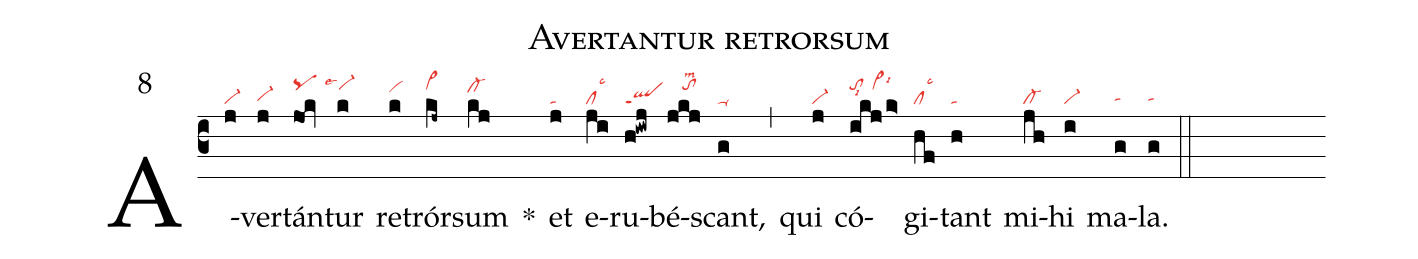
name: Avertantur retrorsum;
mode: 8;
nabc-lines: 1;
%%
(c3)
A(j|vi-)ver(j|vi-hg)tán(jOk|pqhk)tur(k|```vi-hklse4) re(k|vihj)trór(kj~|vi>hk)sum(kj|cl-hj) *()
et(j|ta) e(ji|cllsc3)ru(h!iwj|qlppt1)bé(jkj|////tohklsm2)scant,(g|ta-) (,)
qui(j|vi-) có(ikj/k>|tohklsi8//vi>hklsi6)gi(hf|cllsc3)tant(h|ta) mi(jh|cl-)hi(i|vi-) ma(g|tahg)la.(g|tahg) (::)
